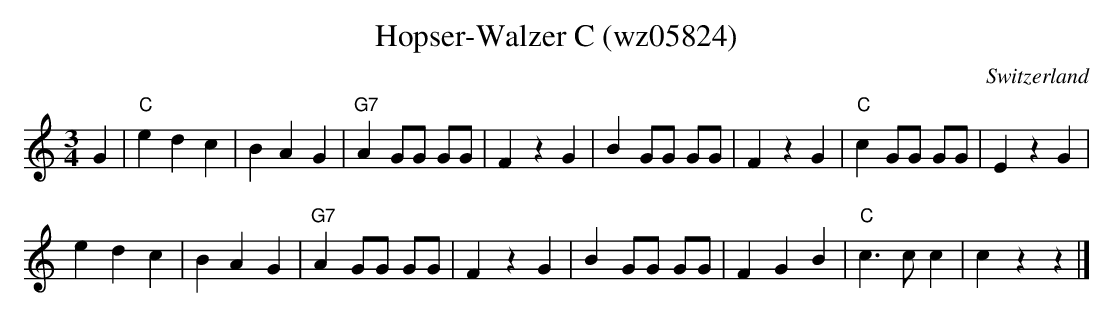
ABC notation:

X:1
T: Hopser-Walzer C (wz05824)
O:Switzerland
M:3/4
L:1/4
K:C %%MIDI gchordon
G |"C"edc | BAG | "G7"A G/G/ G/G/ | FzG | B G/G/ G/G/ | FzG | "C"c G/G/ G/G/ |  EzG |
edc | BAG | "G7"A G/G/ G/G/ | FzG | B G/G/ G/G/ | FGB | "C"c>cc | czz |]
